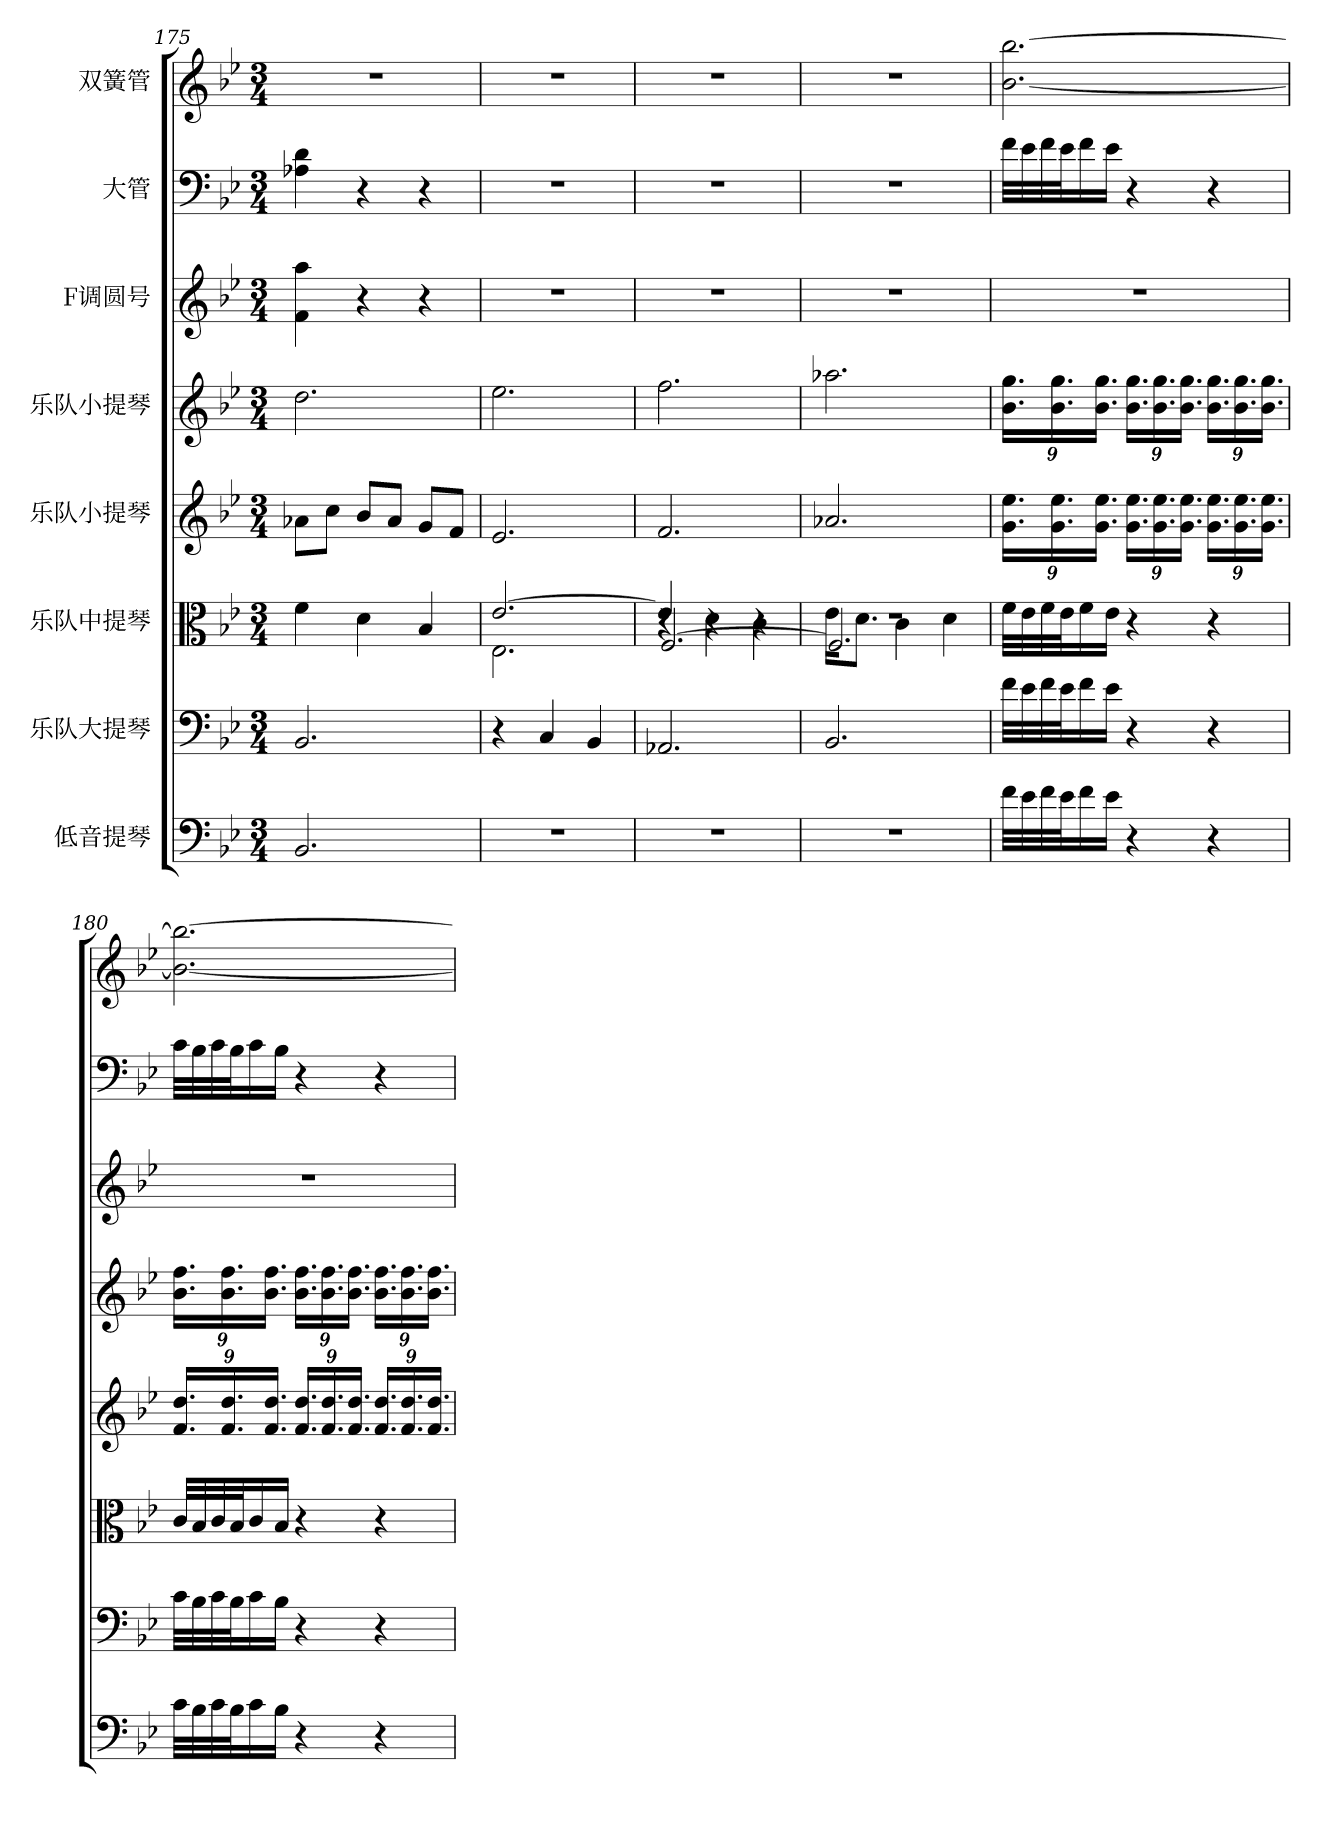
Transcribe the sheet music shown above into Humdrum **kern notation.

**kern	**kern	**kern	**kern	**kern	**kern	**kern	**kern
*part8	*part7	*part6	*part5	*part4	*part3	*part2	*part1
*staff8	*staff7	*staff6	*staff5	*staff4	*staff3	*staff2	*staff1
*I"低音提琴	*I"乐队大提琴	*I"乐队中提琴	*I"乐队小提琴	*I"乐队小提琴	*I"F调圆号	*I"大管	*I"双簧管
*clefF4	*clefF4	*clefC3	*clefG2	*clefG2	*clefG2	*clefF4	*clefG2
*ITrd7c12	*	*	*	*	*ITrd4c7	*	*
*k[b-e-]	*k[b-e-]	*k[b-e-]	*k[b-e-]	*k[b-e-]	*k[b-e-a-]	*k[b-e-]	*k[b-e-]
*M3/4	*M3/4	*M3/4	*M3/4	*M3/4	*M3/4	*M3/4	*M3/4
=175	=175	=175	=175	=175	=175	=175	=175
2.BBB-/	2.BB-/	4f\	8a-X\L	2.dd\	4B-\ 4dd\	4A-X\ 4d\	2.r
.	.	.	8cc\J	.	.	.	.
.	.	4d\	8b-/L	.	4r	4r	.
.	.	.	8a-/J	.	.	.	.
.	.	4B-/	8g/L	.	4r	4r	.
.	.	.	8f/J	.	.	.	.
=176	=176	=176	=176	=176	=176	=176	=176
*	*	*^	*	*	*	*	*
2.r	4r	[2.e-/	2.E-\	2.e-/	2.ee-\	2.r	2.r	2.r
.	4C/	.	.	.	.	.	.	.
.	4BB-/	.	.	.	.	.	.	.
=177	=177	=177	=177	=177	=177	=177	=177	=177
*	*	*	*^	*	*	*	*	*
2.r	2.AA-X/	4e-/]	4r	[2.F/	2.f/	2.ff\	2.r	2.r	2.r
.	.	4r	4d\	.	.	.	.	.	.
.	.	4r	4c\	.	.	.	.	.	.
=178	=178	=178	=178	=178	=178	=178	=178	=178	=178
2.r	2.BB-/	2.r	16e-\KL	2.F/]	2.a-X/	2.aa-X\	2.r	2.r	2.r
.	.	.	8.d\J	.	.	.	.	.	.
.	.	.	4c\	.	.	.	.	.	.
.	.	.	4d\	.	.	.	.	.	.
*	*	*v	*v	*v	*	*	*	*	*
!!LO:PB:g=z
=179	=179	=179	=179	=179	=179	=179	=179
*	*	*	*Xbrackettup	*Xbrackettup	*	*	*
32F\LLL	32f\LLL	32f\LLL	18.g\ 18.ee-\LL	18.b-\ 18.gg\LL	2.r	32f\LLL	[2.b-\ [2.bb-\
32E-\	32e-\	32e-\	.	.	.	32e-\	.
32F\	32f\	32f\	.	.	.	32f\	.
.	.	.	18.g\ 18.ee-\	18.b-\ 18.gg\	.	.	.
32E-\J	32e-\J	32e-\J	.	.	.	32e-\J	.
16F\	16f\	16f\	.	.	.	16f\	.
.	.	.	18.g\ 18.ee-\JJ	18.b-\ 18.gg\JJ	.	.	.
16E-\JJ	16e-\JJ	16e-\JJ	.	.	.	16e-\JJ	.
4r	4r	4r	18.g\ 18.ee-\LL	18.b-\ 18.gg\LL	.	4r	.
.	.	.	18.g\ 18.ee-\	18.b-\ 18.gg\	.	.	.
.	.	.	18.g\ 18.ee-\JJ	18.b-\ 18.gg\JJ	.	.	.
4r	4r	4r	18.g\ 18.ee-\LL	18.b-\ 18.gg\LL	.	4r	.
.	.	.	18.g\ 18.ee-\	18.b-\ 18.gg\	.	.	.
.	.	.	18.g\ 18.ee-\JJ	18.b-\ 18.gg\JJ	.	.	.
=180	=180	=180	=180	=180	=180	=180	=180
32C\LLL	32c\LLL	32c/LLL	18.f/ 18.dd/LL	18.b-\ 18.ff\LL	2.r	32c\LLL	2.b-\_ 2.bb-\_
32BB-\	32B-\	32B-/	.	.	.	32B-\	.
32C\	32c\	32c/	.	.	.	32c\	.
.	.	.	18.f/ 18.dd/	18.b-\ 18.ff\	.	.	.
32BB-\J	32B-\J	32B-/J	.	.	.	32B-\J	.
16C\	16c\	16c/	.	.	.	16c\	.
.	.	.	18.f/ 18.dd/JJ	18.b-\ 18.ff\JJ	.	.	.
16BB-\JJ	16B-\JJ	16B-/JJ	.	.	.	16B-\JJ	.
4r	4r	4r	18.f/ 18.dd/LL	18.b-\ 18.ff\LL	.	4r	.
.	.	.	18.f/ 18.dd/	18.b-\ 18.ff\	.	.	.
.	.	.	18.f/ 18.dd/JJ	18.b-\ 18.ff\JJ	.	.	.
4r	4r	4r	18.f/ 18.dd/LL	18.b-\ 18.ff\LL	.	4r	.
.	.	.	18.f/ 18.dd/	18.b-\ 18.ff\	.	.	.
.	.	.	18.f/ 18.dd/JJ	18.b-\ 18.ff\JJ	.	.	.
=	=	=	=	=	=	=	=
*-	*-	*-	*-	*-	*-	*-	*-
